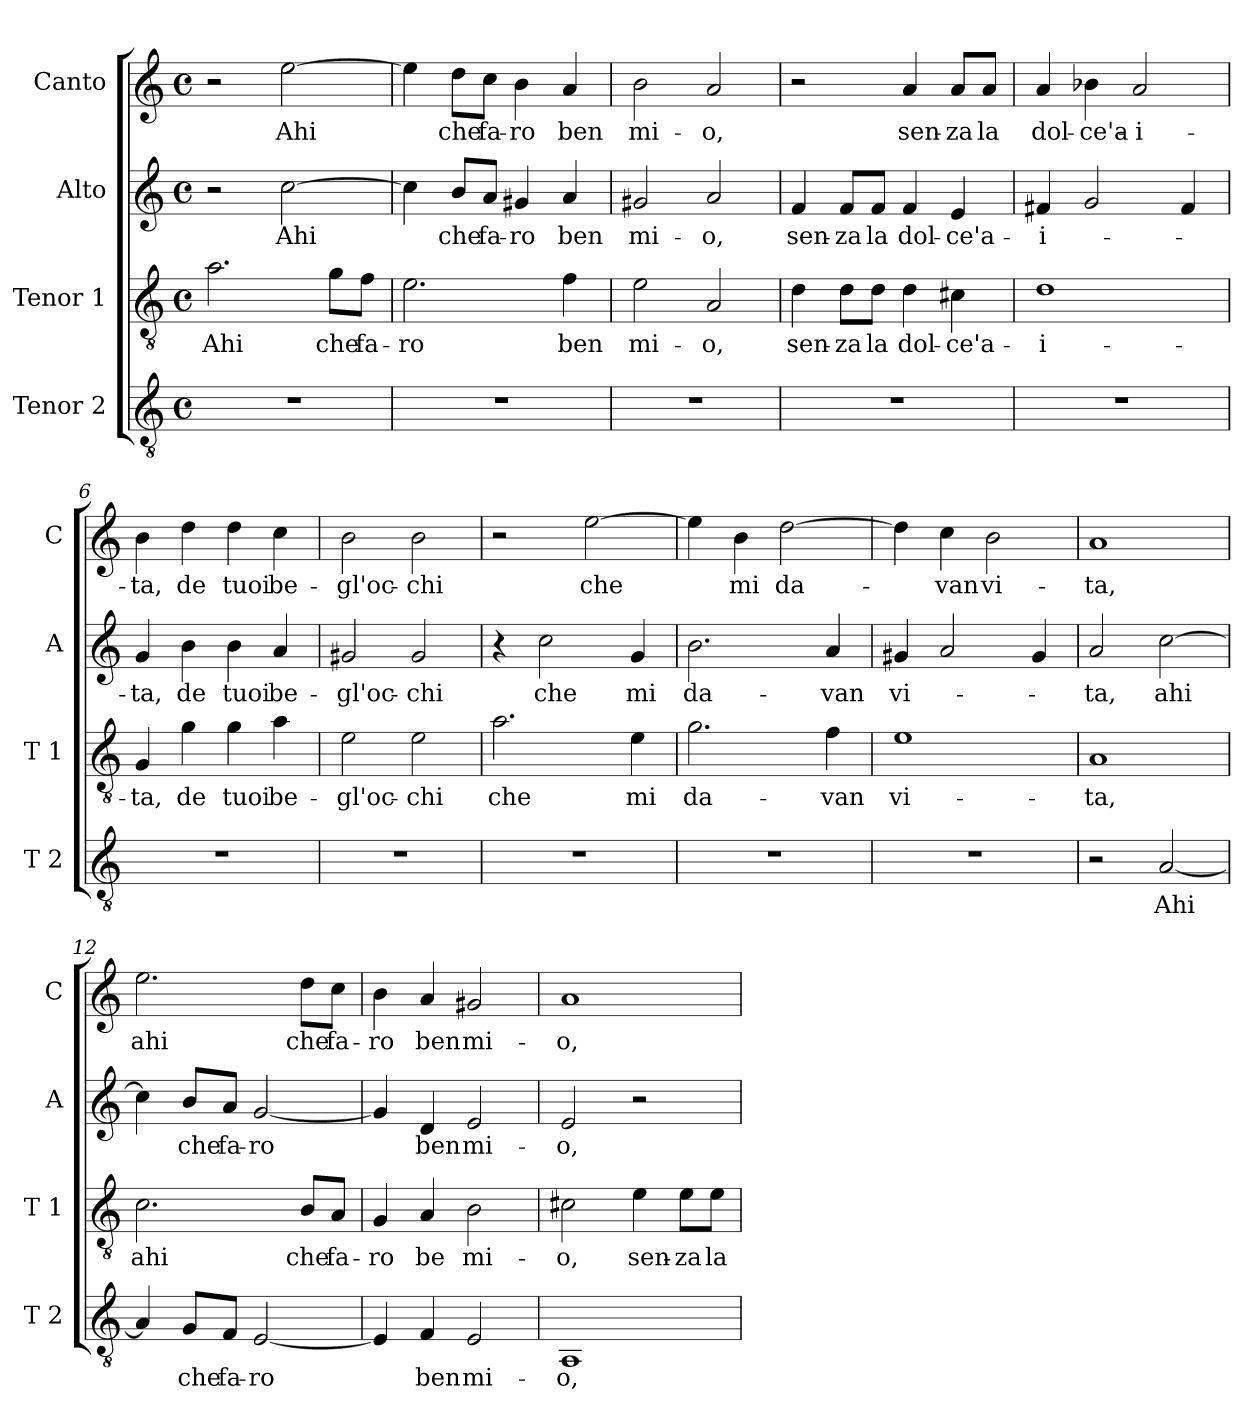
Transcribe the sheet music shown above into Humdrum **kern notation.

**kern	**text	**kern	**text	**kern	**text	**kern	**text
*part4	*part4	*part3	*part3	*part2	*part2	*part1	*part1
*staff4	*staff4	*staff3	*staff3	*staff2	*staff2	*staff1	*staff1
*I"Tenor 2	*	*I"Tenor 1	*	*I"Alto	*	*I"Canto	*
*I'T 2	*	*I'T 1	*	*I'A	*	*I'C	*
*clefGv2	*	*clefGv2	*	*clefG2	*	*clefG2	*
*k[]	*	*k[]	*	*k[]	*	*k[]	*
*C:	*	*C:	*	*C:	*	*C:	*
*M4/4	*	*M4/4	*	*M4/4	*	*M4/4	*
*met(c)	*	*met(c)	*	*met(c)	*	*met(c)	*
=1	=1	=1	=1	=1	=1	=1	=1
!	!	!	!LO:LY:b	!	!	!	!
1r	.	2.a\	Ahi	2r	.	2r	.
!	!	!	!	!	!LO:LY:b	!	!LO:LY:b
.	.	.	.	[2cc\	Ahi	[2ee\	Ahi
!	!	!	!LO:LY:b	!	!	!	!
.	.	8g\L	che	.	.	.	.
!	!	!	!LO:LY:b	!	!	!	!
.	.	8f\J	fa-	.	.	.	.
=2	=2	=2	=2	=2	=2	=2	=2
!	!	!	!LO:LY:b	!	!	!	!
1r	.	2.e\	-ro	4cc\]	.	4ee\]	.
!	!	!	!	!	!LO:LY:b	!	!LO:LY:b
.	.	.	.	8b/L	che	8dd\L	che
!	!	!	!	!	!LO:LY:b	!	!LO:LY:b
.	.	.	.	8a/J	fa-	8cc\J	fa-
!	!	!	!	!	!LO:LY:b	!	!LO:LY:b
.	.	.	.	4g#X/	-ro	4b\	-ro
!	!	!	!LO:LY:b	!	!LO:LY:b	!	!LO:LY:b
.	.	4f\	ben	4a/	ben	4a/	ben
=3	=3	=3	=3	=3	=3	=3	=3
!	!	!	!LO:LY:b	!	!LO:LY:b	!	!LO:LY:b
1r	.	2e\	mi-	2g#X/	mi-	2b\	mi-
!	!	!	!LO:LY:b	!	!LO:LY:b	!	!LO:LY:b
.	.	2A/	-o,	2a/	-o,	2a/	-o,
=4	=4	=4	=4	=4	=4	=4	=4
!	!	!	!LO:LY:b	!	!LO:LY:b	!	!
1r	.	4d\	sen-	4f/	sen-	2r	.
!	!	!	!LO:LY:b	!	!LO:LY:b	!	!
.	.	8d\L	-za	8f/L	-za	.	.
!	!	!	!LO:LY:b	!	!LO:LY:b	!	!
.	.	8d\J	la	8f/J	la	.	.
!	!	!	!LO:LY:b	!	!LO:LY:b	!	!LO:LY:b
.	.	4d\	dol-	4f/	dol-	4a/	sen-
!	!	!	!LO:LY:b	!	!LO:LY:b	!	!LO:LY:b
.	.	4c#X\	-ce'a-	4e/	-ce'a-	8a/L	-za
!	!	!	!	!	!	!	!LO:LY:b
.	.	.	.	.	.	8a/J	la
=5	=5	=5	=5	=5	=5	=5	=5
!	!	!	!LO:LY:b	!	!LO:LY:b	!	!LO:LY:b
1r	.	1d	-i-	4f#X/	-i-	4a/	dol-
!	!	!	!	!	!	!	!LO:LY:b
.	.	.	.	2g/	.	4b-X\	-ce'a-
!	!	!	!	!	!	!	!LO:LY:b
.	.	.	.	.	.	2a/	-i-
.	.	.	.	4f#/	.	.	.
=6	=6	=6	=6	=6	=6	=6	=6
!	!	!	!LO:LY:b	!	!LO:LY:b	!	!LO:LY:b
1r	.	4G/	-ta,	4g/	-ta,	4b\	-ta,
!	!	!	!LO:LY:b	!	!LO:LY:b	!	!LO:LY:b
.	.	4g\	de	4b\	de	4dd\	de
!	!	!	!LO:LY:b	!	!LO:LY:b	!	!LO:LY:b
.	.	4g\	tuoi	4b\	tuoi	4dd\	tuoi
!	!	!	!LO:LY:b	!	!LO:LY:b	!	!LO:LY:b
.	.	4a\	be-	4a/	be-	4cc\	be-
!!LO:LB:g=z
=7	=7	=7	=7	=7	=7	=7	=7
!	!	!	!LO:LY:b	!	!LO:LY:b	!	!LO:LY:b
1r	.	2e\	-gl'oc-	2g#X/	-gl'oc-	2b\	-gl'oc-
!	!	!	!LO:LY:b	!	!LO:LY:b	!	!LO:LY:b
.	.	2e\	-chi	2g#/	-chi	2b\	-chi
=8	=8	=8	=8	=8	=8	=8	=8
!	!	!	!LO:LY:b	!	!	!	!
1r	.	2.a\	che	4r	.	2r	.
!	!	!	!	!	!LO:LY:b	!	!
.	.	.	.	2cc\	che	.	.
!	!	!	!	!	!	!	!LO:LY:b
.	.	.	.	.	.	[2ee\	che
!	!	!	!LO:LY:b	!	!LO:LY:b	!	!
.	.	4e\	mi	4g/	mi	.	.
=9	=9	=9	=9	=9	=9	=9	=9
!	!	!	!LO:LY:b	!	!LO:LY:b	!	!
1r	.	2.g\	da-	2.b\	da-	4ee\]	.
!	!	!	!	!	!	!	!LO:LY:b
.	.	.	.	.	.	4b\	mi
!	!	!	!	!	!	!	!LO:LY:b
.	.	.	.	.	.	[2dd\	da-
!	!	!	!LO:LY:b	!	!LO:LY:b	!	!
.	.	4f\	-van	4a/	-van	.	.
=10	=10	=10	=10	=10	=10	=10	=10
!	!	!	!LO:LY:b	!	!LO:LY:b	!	!
1r	.	1e	vi-	4g#X/	vi-	4dd\]	.
!	!	!	!	!	!	!	!LO:LY:b
.	.	.	.	2a/	.	4cc\	-van
!	!	!	!	!	!	!	!LO:LY:b
.	.	.	.	.	.	2b\	vi-
.	.	.	.	4g#/	.	.	.
=11	=11	=11	=11	=11	=11	=11	=11
!	!	!	!LO:LY:b	!	!LO:LY:b	!	!LO:LY:b
2r	.	1A	-ta,	2a/	-ta,	1a	-ta,
!	!LO:LY:b	!	!	!	!LO:LY:b	!	!
[2A/	Ahi	.	.	[2cc\	ahi	.	.
=12	=12	=12	=12	=12	=12	=12	=12
!	!	!	!LO:LY:b	!	!	!	!LO:LY:b
4A/]	.	2.c\	ahi	4cc\]	.	2.ee\	ahi
!	!LO:LY:b	!	!	!	!LO:LY:b	!	!
8G/L	che	.	.	8b/L	che	.	.
!	!LO:LY:b	!	!	!	!LO:LY:b	!	!
8F/J	fa-	.	.	8a/J	fa-	.	.
!	!LO:LY:b	!	!	!	!LO:LY:b	!	!
[2E/	-ro	.	.	[2g/	-ro	.	.
!	!	!	!LO:LY:b	!	!	!	!LO:LY:b
.	.	8B/L	che	.	.	8dd\L	che
!	!	!	!LO:LY:b	!	!	!	!LO:LY:b
.	.	8A/J	fa-	.	.	8cc\J	fa-
!!LO:LB:g=z
=13	=13	=13	=13	=13	=13	=13	=13
!	!	!	!LO:LY:b	!	!	!	!LO:LY:b
4E/]	.	4G/	-ro	4g/]	.	4b\	-ro
!	!LO:LY:b	!	!LO:LY:b	!	!LO:LY:b	!	!LO:LY:b
4F/	ben	4A/	be	4d/	ben	4a/	ben
!	!LO:LY:b	!	!LO:LY:b	!	!LO:LY:b	!	!LO:LY:b
2E/	mi-	2B\	mi-	2e/	mi-	2g#X/	mi-
=14	=14	=14	=14	=14	=14	=14	=14
!	!LO:LY:b	!	!LO:LY:b	!	!LO:LY:b	!	!LO:LY:b
1AA	-o,	2c#X\	-o,	2e/	-o,	1a	-o,
!	!	!	!LO:LY:b	!	!	!	!
.	.	4e\	sen-	2r	.	.	.
!	!	!	!LO:LY:b	!	!	!	!
.	.	8e\L	-za	.	.	.	.
!	!	!	!LO:LY:b	!	!	!	!
.	.	8e\J	la	.	.	.	.
=	=	=	=	=	=	=	=
*-	*-	*-	*-	*-	*-	*-	*-
